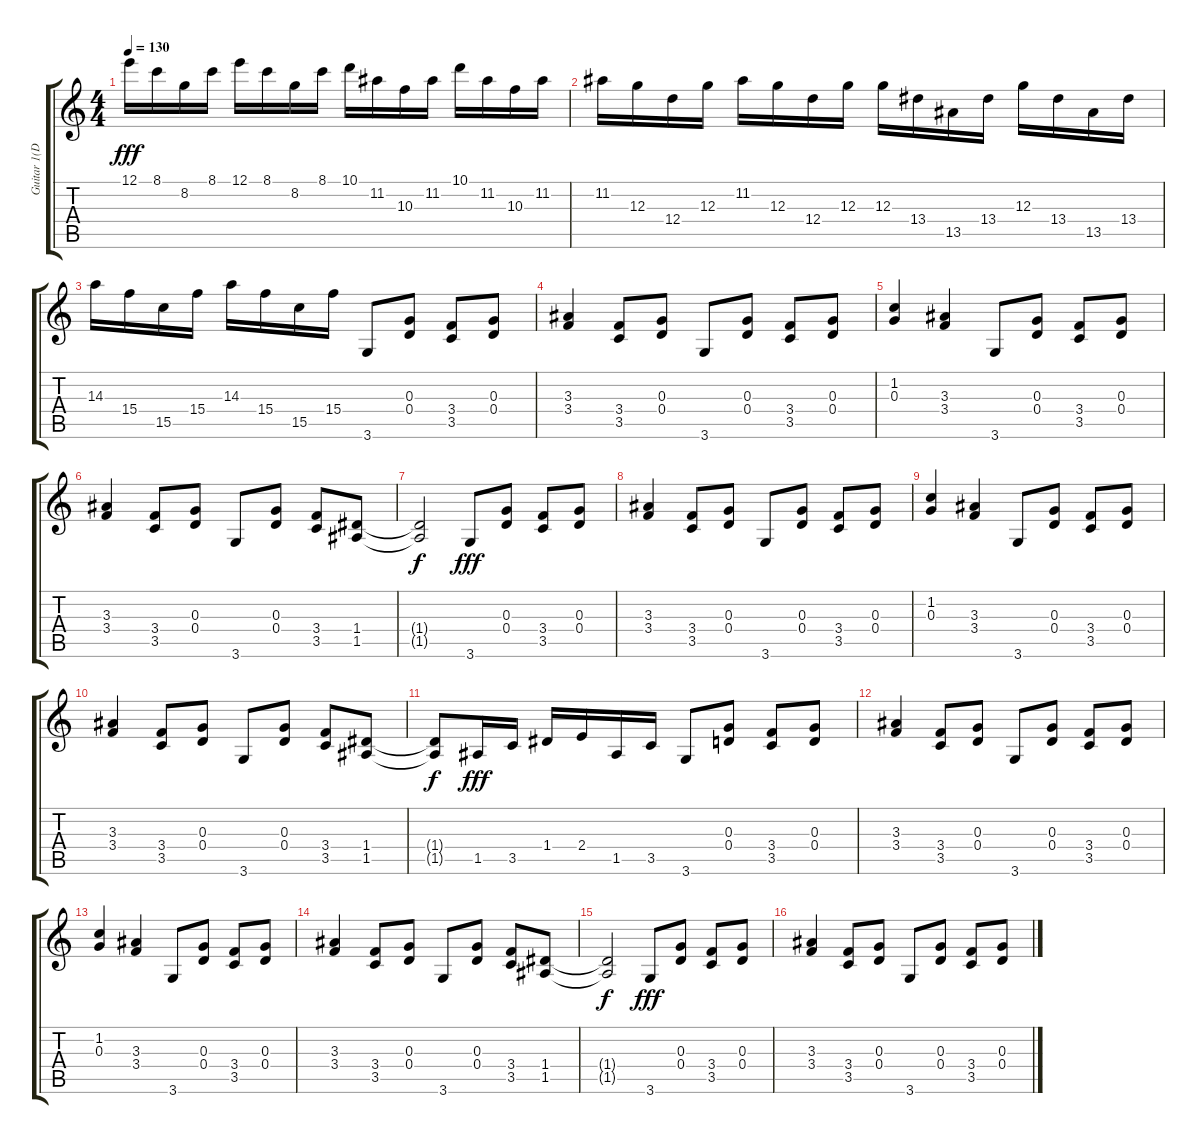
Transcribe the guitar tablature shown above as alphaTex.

\track ("Guitar 1(Distortion)" "Guitar 1(D") {instrument distortionguitar}
\staff {score tabs}
\tuning (E4 B3 G3 D3 A2 E2) {hide}
\ts (4 4)
\tempo 130
\clef g2
\ks c
12.1.16{dy fff} 8.1.16 8.2.16 8.1.16 12.1.16 8.1.16 8.2.16 8.1.16 10.1.16 11.2.16 10.3.16 11.2.16 10.1.16 11.2.16 10.3.16 11.2.16 |
11.2.16 12.3.16 12.4.16 12.3.16 11.2.16 12.3.16 12.4.16 12.3.16 12.3.16 13.4.16 13.5.16 13.4.16 12.3.16 13.4.16 13.5.16 13.4.16 |
14.3.16 15.4.16 15.5.16 15.4.16 14.3.16 15.4.16 15.5.16 15.4.16 3.6.8 (0.3 0.4).8 (3.4 3.5).8 (0.3 0.4).8 |
(3.3 3.4).4 (3.4 3.5).8 (0.3 0.4).8 3.6.8 (0.3 0.4).8 (3.4 3.5).8 (0.3 0.4).8 |
(1.2 0.3).4 (3.3 3.4).4 3.6.8 (0.3 0.4).8 (3.4 3.5).8 (0.3 0.4).8 |
(3.3 3.4).4 (3.4 3.5).8 (0.3 0.4).8 3.6.8 (0.3 0.4).8 (3.4 3.5).8 (1.4 1.5).8 |
(1.4{t} 1.5{t}).2{dy f} 3.6.8{dy fff} (0.3 0.4).8 (3.4 3.5).8 (0.3 0.4).8 |
(3.3 3.4).4 (3.4 3.5).8 (0.3 0.4).8 3.6.8 (0.3 0.4).8 (3.4 3.5).8 (0.3 0.4).8 |
(1.2 0.3).4 (3.3 3.4).4 3.6.8 (0.3 0.4).8 (3.4 3.5).8 (0.3 0.4).8 |
(3.3 3.4).4 (3.4 3.5).8 (0.3 0.4).8 3.6.8 (0.3 0.4).8 (3.4 3.5).8 (1.4 1.5).8 |
(1.4{t} 1.5{t}).8{dy f} 1.5.16{dy fff} 3.5.16 1.4.16 2.4.16 1.5.16 3.5.16 3.6.8 (0.3 0.4).8 (3.4 3.5).8 (0.3 0.4).8 |
(3.3 3.4).4 (3.4 3.5).8 (0.3 0.4).8 3.6.8 (0.3 0.4).8 (3.4 3.5).8 (0.3 0.4).8 |
(1.2 0.3).4 (3.3 3.4).4 3.6.8 (0.3 0.4).8 (3.4 3.5).8 (0.3 0.4).8 |
(3.3 3.4).4 (3.4 3.5).8 (0.3 0.4).8 3.6.8 (0.3 0.4).8 (3.4 3.5).8 (1.4 1.5).8 |
(1.4{t} 1.5{t}).2{dy f} 3.6.8{dy fff} (0.3 0.4).8 (3.4 3.5).8 (0.3 0.4).8 |
(3.3 3.4).4 (3.4 3.5).8 (0.3 0.4).8 3.6.8 (0.3 0.4).8 (3.4 3.5).8 (0.3 0.4).8
